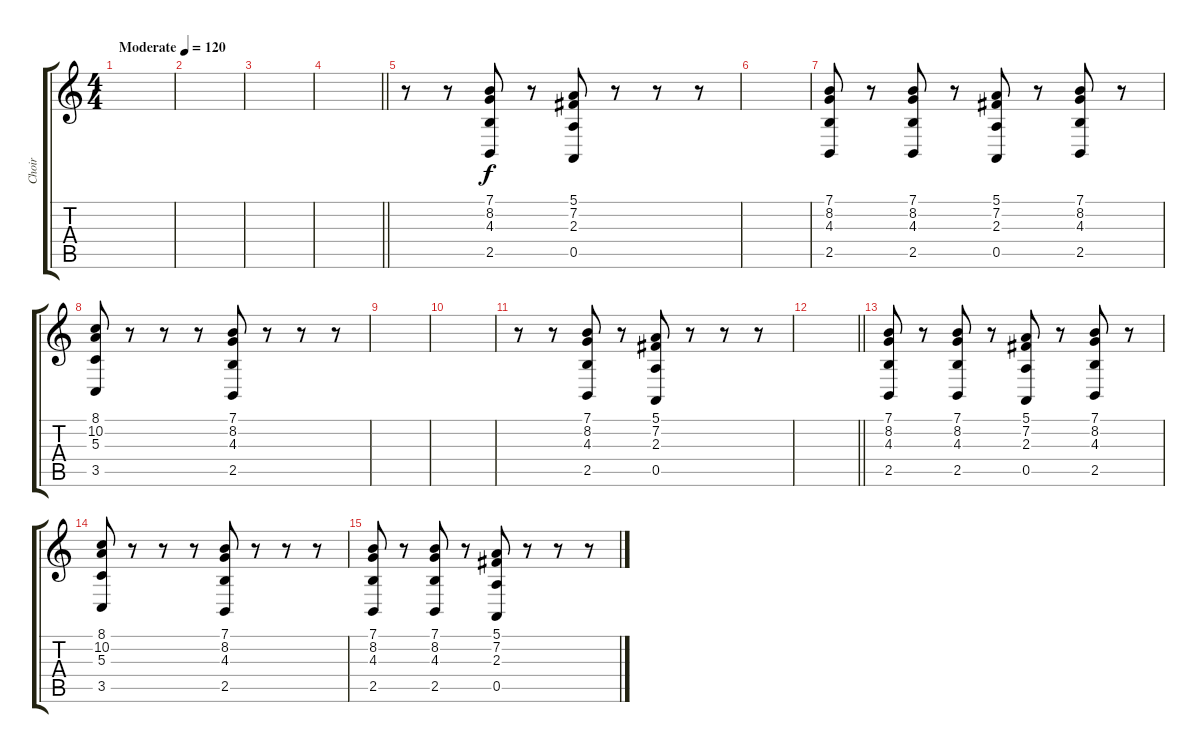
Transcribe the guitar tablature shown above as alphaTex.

\track ("Choir" "Choir") {instrument pad4choir}
\staff {score tabs}
\tuning (E4 B3 G3 D3 A2 E2) {hide}
\ts (4 4)
\section ("" "")
\tempo (120 "Moderate")
\clef g2
\ks c
|
|
|
\barLineRight lightlight
|
\section ("" "")
r.8 r.8 (7.1 8.2 4.3 2.5).8 r.8 (5.1 7.2 2.3 0.5).8 r.8 r.8 r.8 |
|
(7.1 8.2 4.3 2.5).8 r.8 (7.1 8.2 4.3 2.5).8 r.8 (5.1 7.2 2.3 0.5).8 r.8 (7.1 8.2 4.3 2.5).8 r.8 |
(8.1 10.2 5.3 3.5).8 r.8 r.8 r.8 (7.1 8.2 4.3 2.5).8 r.8 r.8 r.8 |
|
|
r.8 r.8 (7.1 8.2 4.3 2.5).8 r.8 (5.1 7.2 2.3 0.5).8 r.8 r.8 r.8 |
\barLineRight lightlight
|
\section ("" "")
(7.1 8.2 4.3 2.5).8 r.8 (7.1 8.2 4.3 2.5).8 r.8 (5.1 7.2 2.3 0.5).8 r.8 (7.1 8.2 4.3 2.5).8 r.8 |
(8.1 10.2 5.3 3.5).8 r.8 r.8 r.8 (7.1 8.2 4.3 2.5).8 r.8 r.8 r.8 |
(7.1 8.2 4.3 2.5).8 r.8 (7.1 8.2 4.3 2.5).8 r.8 (5.1 7.2 2.3 0.5).8 r.8 r.8 r.8
